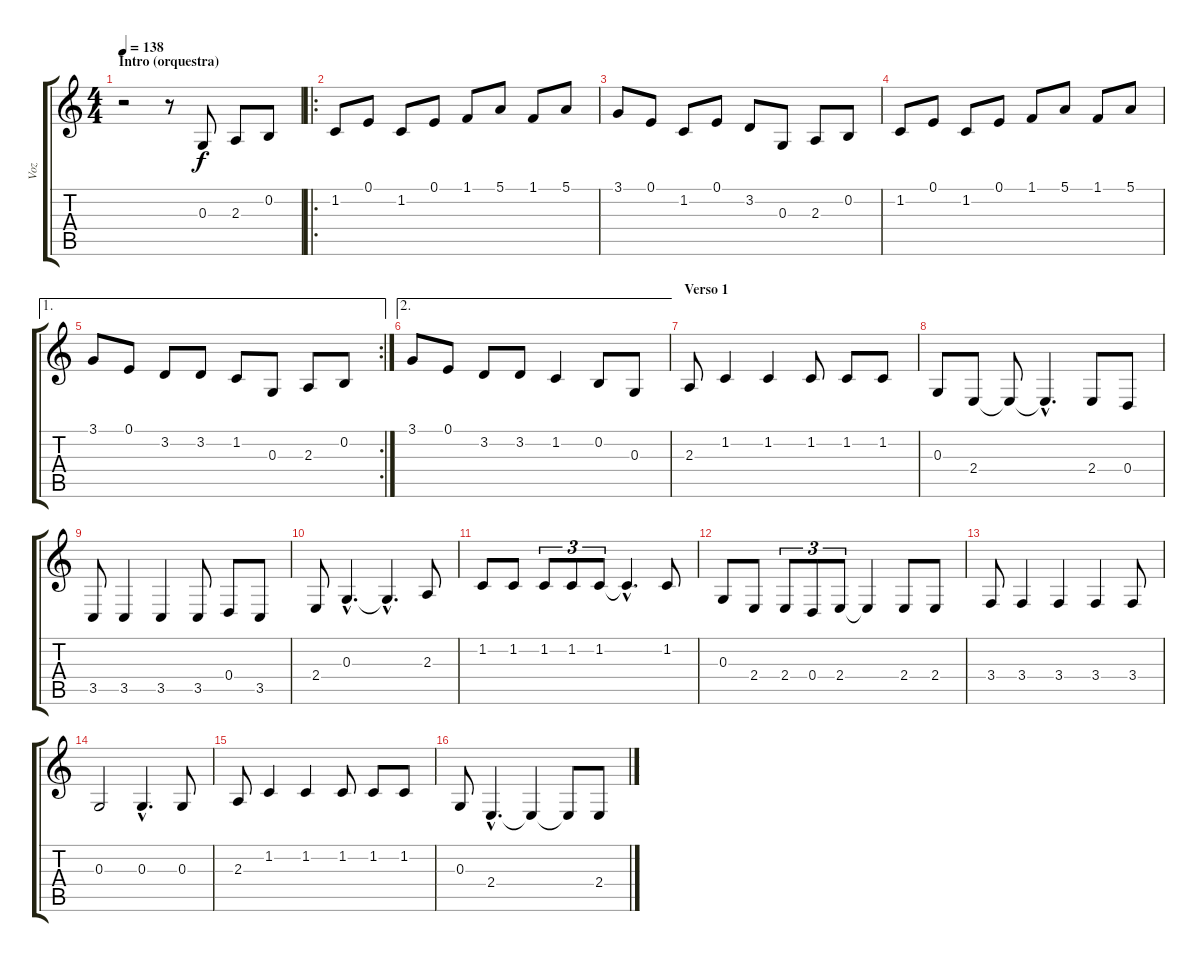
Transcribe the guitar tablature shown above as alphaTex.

\track ("Voz" "Voz") {instrument sopranosax}
\staff {score tabs}
\tuning (E4 B3 G3 D3 A2 E2) {hide}
\ts (4 4)
\section ("" "Intro (orquestra)")
\tempo 138
\clef g2
\ks c
r.2{dy f instrument sopranosax} r.8 0.3.8 2.3.8 0.2.8 |
\ro
1.2.8 0.1.8 1.2.8 0.1.8 1.1.8 5.1.8 1.1.8 5.1.8 |
3.1.8 0.1.8 1.2.8 0.1.8 3.2.8 0.3.8 2.3.8 0.2.8 |
1.2.8 0.1.8 1.2.8 0.1.8 1.1.8 5.1.8 1.1.8 5.1.8 |
\ae 1
\rc 2
3.1.8 0.1.8 3.2.8 3.2.8 1.2.8 0.3.8 2.3.8 0.2.8 |
\ae 2
3.1.8 0.1.8 3.2.8 3.2.8 1.2.4 0.2.8 0.3.8 |
\section ("" "Verso 1")
2.3.8 1.2.4 1.2.4 1.2.8 1.2.8 1.2.8 |
0.3.8 2.4.8 2.4{t}.8 2.4{hac t}.4{d} 2.4.8 0.4.8 |
3.5.8 3.5.4 3.5.4 3.5.8 0.4.8 3.5.8 |
2.4.8 0.3{hac}.4{d} 0.3{hac t}.4{d} 2.3.8 |
1.2.8 1.2.8 1.2.8{tu (3 2)} 1.2.8{tu (3 2)} 1.2.8{tu (3 2)} 1.2{hac t}.4{d} 1.2.8 |
0.3.8 2.4.8 2.4.8{tu (3 2)} 0.4.8{tu (3 2)} 2.4.8{tu (3 2)} 2.4{t}.4 2.4.8 2.4.8 |
3.4.8 3.4.4 3.4.4 3.4.4 3.4.8 |
0.3.2 0.3{hac}.4{d} 0.3.8 |
2.3.8 1.2.4 1.2.4 1.2.8 1.2.8 1.2.8 |
0.3.8 2.4{hac}.4{d} 2.4{t}.4 2.4{t}.8 2.4.8
